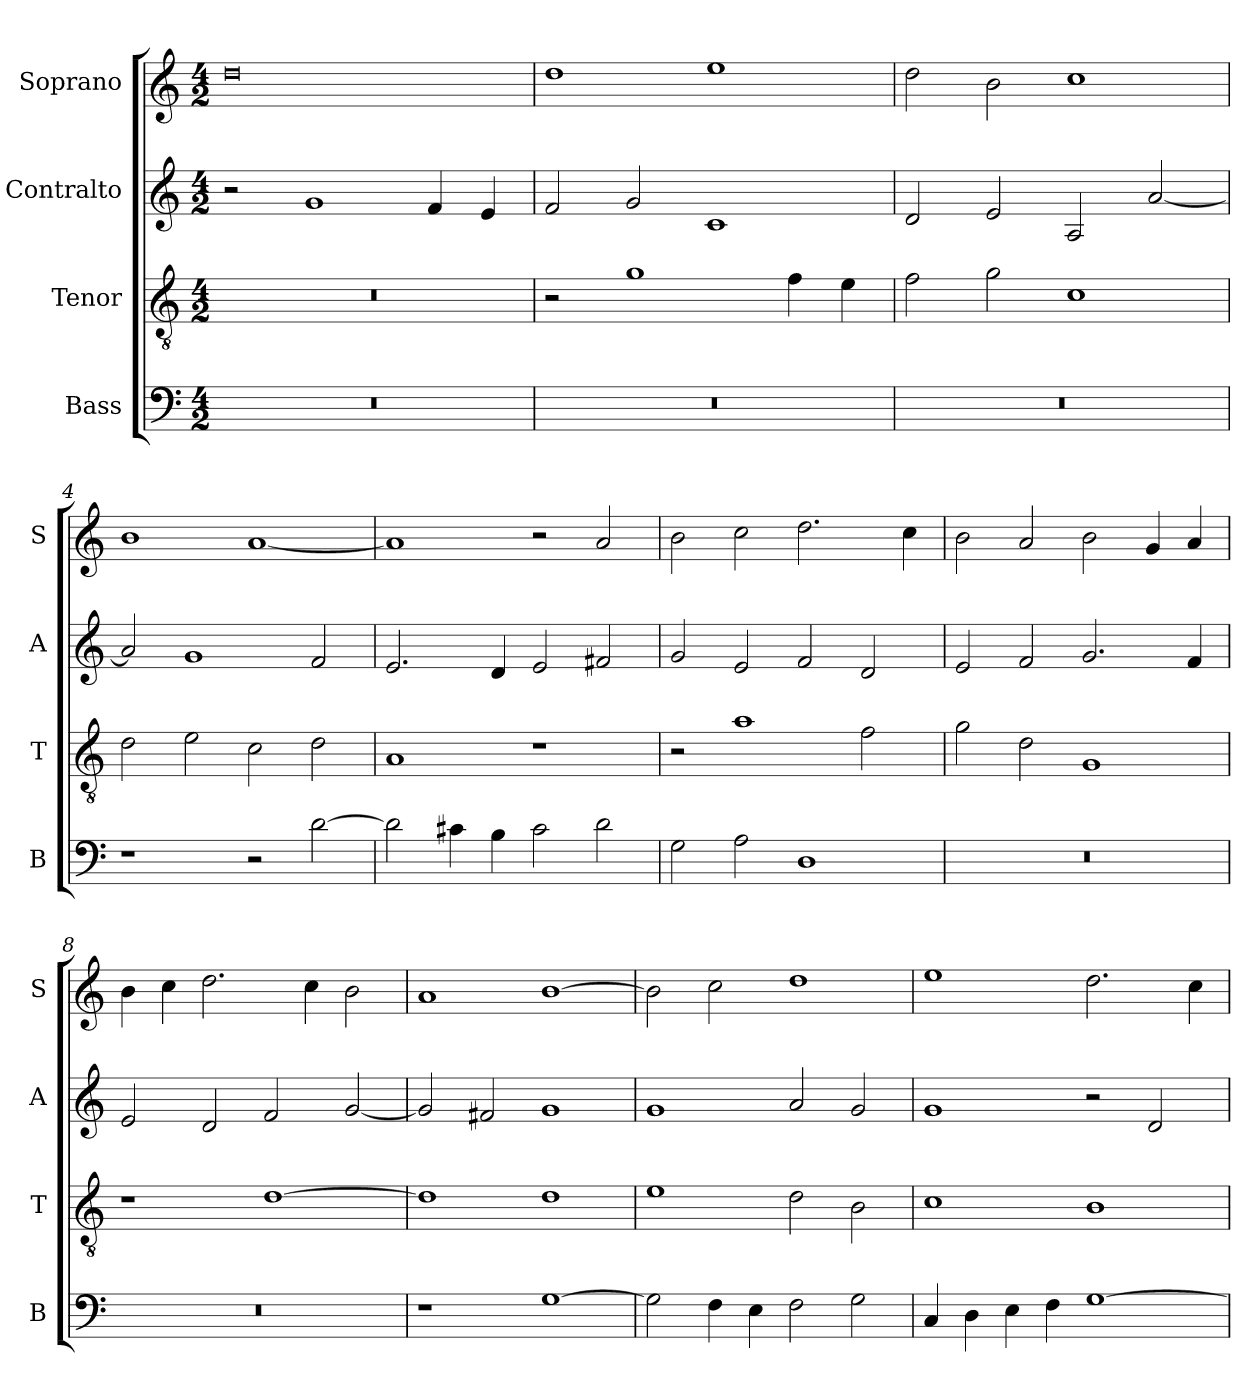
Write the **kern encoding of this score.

**kern	**kern	**kern	**kern
*part4	*part3	*part2	*part1
*staff4	*staff3	*staff2	*staff1
*I"Bass	*I"Tenor	*I"Contralto	*I"Soprano
*I'B	*I'T	*I'A	*I'S
*clefF4	*clefGv2	*clefG2	*clefG2
*k[]	*k[]	*k[]	*k[]
*G:mix	*G:mix	*G:mix	*G:mix
*M4/2	*M4/2	*M4/2	*M4/2
=1	=1	=1	=1
0r	0r	2r	0dd
.	.	1g	.
.	.	4f	.
.	.	4e	.
=2	=2	=2	=2
0r	2r	2f	1dd
.	1g	2g	.
.	.	1c	1ee
.	4f	.	.
.	4e	.	.
=3	=3	=3	=3
0r	2f	2d	2dd
.	2g	2e	2b
.	1c	2A	1cc
.	.	[2a	.
=4	=4	=4	=4
1r	2d	2a]	1b
.	2e	1g	.
2r	2c	.	[1a
[2d	2d	2f	.
=5	=5	=5	=5
2d]	1A	2.e	1a]
4c#X	.	.	.
4B	.	4d	.
2c#	1r	2e	2r
2d	.	2f#X	2a
=6	=6	=6	=6
2G	2r	2g	2b
2A	1a	2e	2cc
1D	.	2f	2.dd
.	2f	2d	.
.	.	.	4cc
=7	=7	=7	=7
0r	2g	2e	2b
.	2d	2f	2a
.	1G	2.g	2b
.	.	.	4g
.	.	4f	4a
=8	=8	=8	=8
0r	1r	2e	4b
.	.	.	4cc
.	.	2d	2.dd
.	[1d	2f	.
.	.	.	4cc
.	.	[2g	2b
=9	=9	=9	=9
1r	1d]	2g]	1a
.	.	2f#X	.
[1G	1d	1g	[1b
=10	=10	=10	=10
2G]	1e	1g	2b]
4F	.	.	2cc
4E	.	.	.
2F	2d	2a	1dd
2G	2B	2g	.
=11	=11	=11	=11
4C	1c	1g	1ee
4D	.	.	.
4E	.	.	.
4F	.	.	.
[1G	1B	2r	2.dd
.	.	2d	.
.	.	.	4cc
=	=	=	=
*-	*-	*-	*-
